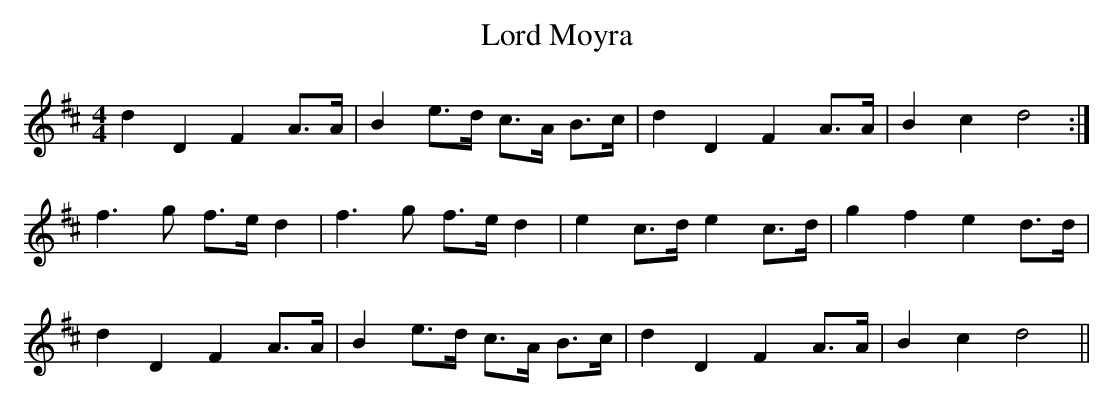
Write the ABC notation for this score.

X:1
T:Lord Moyra
M:4/4
K:D
d2 D2 F2 A>A|B2 e>d c>A B>c|d2 D2 F2 A>A|B2 c2 d4:|
f3 g f>e d2|f3 g f>e d2|e2 c>d e2 c>d|g2 f2 e2 d>d|
d2 D2 F2 A>A|B2 e>d c>A B>c|d2 D2 F2 A>A|B2 c2 d4||
